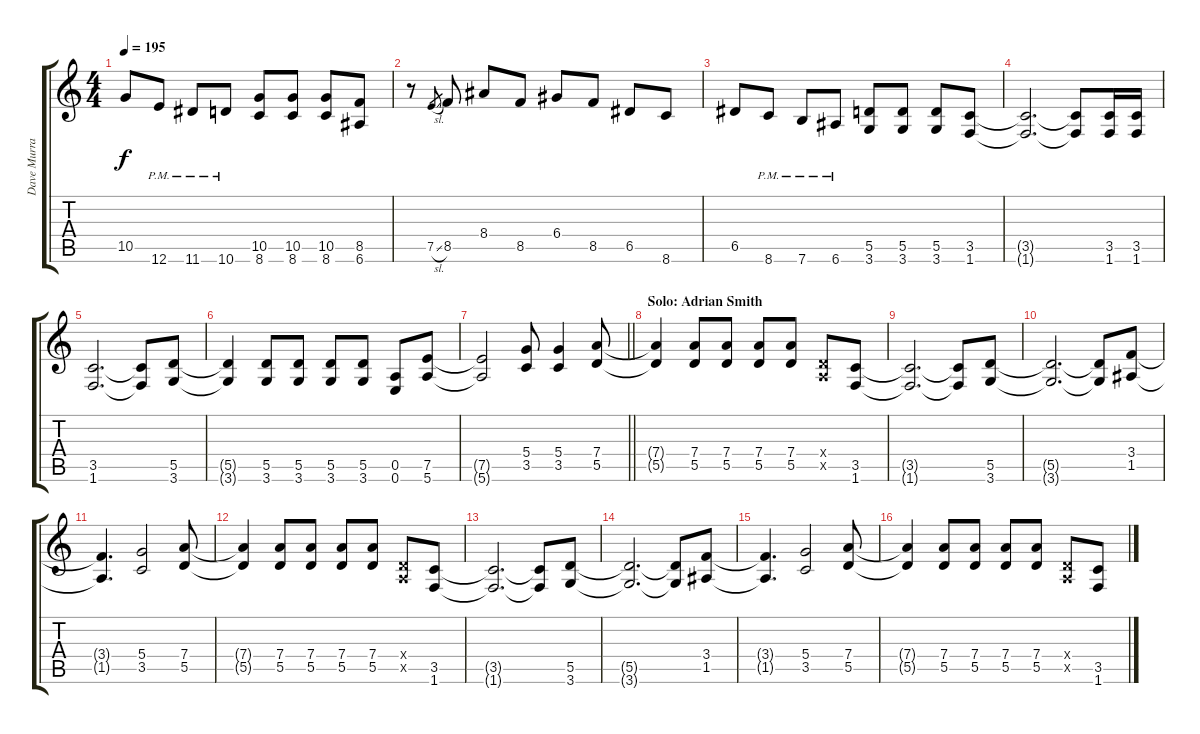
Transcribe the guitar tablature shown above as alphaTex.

\track ("Dave Murray" "Dave Murra") {instrument overdrivenguitar}
\staff {score tabs}
\tuning (E4 B3 G3 D3 A2 E2) {hide}
\ts (4 4)
\tempo 195
\clef g2
\ks c
10.5.8{dy f} 12.6{pm}.8 11.6{pm}.8 10.6{pm}.8 (10.5 8.6).8 (10.5 8.6).8 (10.5 8.6).8 (8.5 6.6).8 |
r.8 7.5{sl}.8{gr} 8.5.8 8.4.8 8.5.8 6.4.8 8.5.8 6.5.8 8.6.8 |
6.5.8 8.6{pm}.8 7.6{pm}.8 6.6{pm}.8 (5.5 3.6).8 (5.5 3.6).8 (5.5 3.6).8 (3.5 1.6).8 |
(3.5{t} 1.6{t}).2{d} (3.5{t} 1.6{t}).8 (3.5 1.6).16 (3.5 1.6).16 |
(3.5 1.6).2{d} (3.5{t} 1.6{t}).8 (5.5 3.6).8 |
(5.5{t} 3.6{t}).4 (5.5 3.6).8 (5.5 3.6).8 (5.5 3.6).8 (5.5 3.6).8 (0.5 0.6).8 (7.5 5.6).8 |
\barLineRight lightlight
(7.5{t} 5.6{t}).2 (5.4 3.5).8 (5.4 3.5).4 (7.4 5.5).8 |
\section ("" "Solo: Adrian Smith")
(7.4{t} 5.5{t}).4 (7.4 5.5).8 (7.4 5.5).8 (7.4 5.5).8 (7.4 5.5).8 (0.4{x} 0.5{x}).8 (3.5 1.6).8 |
(3.5{t} 1.6{t}).2{d} (3.5{t} 1.6{t}).8 (5.5 3.6).8 |
(5.5{t} 3.6{t}).2{d} (5.5{t} 3.6{t}).8 (3.4 1.5).8 |
(3.4{t} 1.5{t}).4{d} (5.4 3.5).2 (7.4 5.5).8 |
(7.4{t} 5.5{t}).4 (7.4 5.5).8 (7.4 5.5).8 (7.4 5.5).8 (7.4 5.5).8 (0.4{x} 0.5{x}).8 (3.5 1.6).8 |
(3.5{t} 1.6{t}).2{d} (3.5{t} 1.6{t}).8 (5.5 3.6).8 |
(5.5{t} 3.6{t}).2{d} (5.5{t} 3.6{t}).8 (3.4 1.5).8 |
(3.4{t} 1.5{t}).4{d} (5.4 3.5).2 (7.4 5.5).8 |
(7.4{t} 5.5{t}).4 (7.4 5.5).8 (7.4 5.5).8 (7.4 5.5).8 (7.4 5.5).8 (0.4{x} 0.5{x}).8 (3.5 1.6).8
